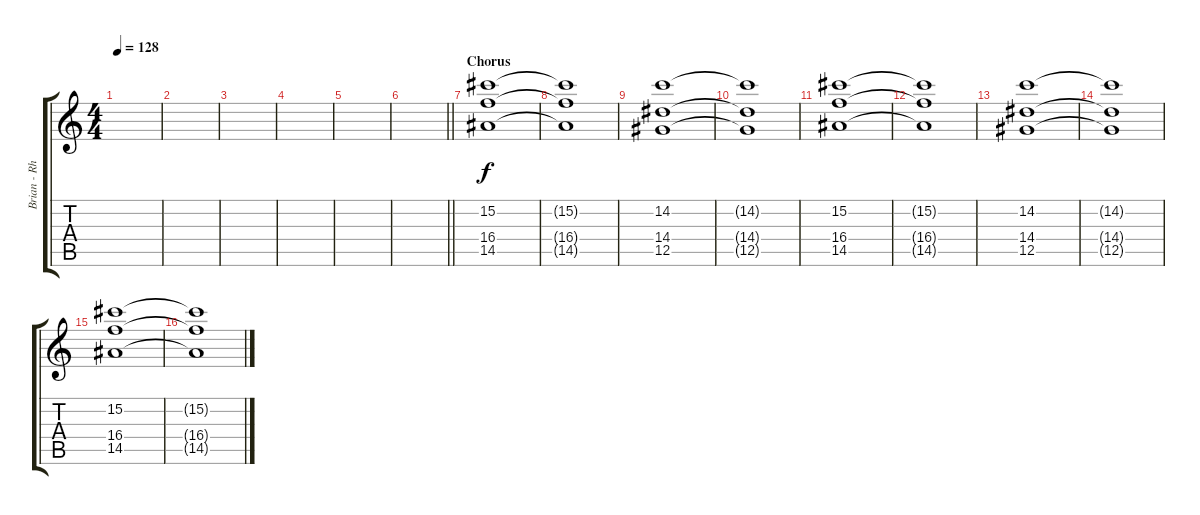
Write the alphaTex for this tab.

\track ("Brian - Rhythm Guitar" "Brian - Rh") {instrument electricguitarclean}
\staff {score tabs}
\tuning (Eb4 Bb3 Gb3 Db3 Ab2 Eb2) {hide}
\ts (4 4)
\tempo 128
\clef g2
\ks c
|
|
|
|
|
\barLineRight lightlight
|
\section ("" "Chorus")
(15.2 16.4 14.5).1 |
(15.2{t} 16.4{t} 14.5{t}).1 |
(14.2 14.4 12.5).1 |
(14.2{t} 14.4{t} 12.5{t}).1 |
(15.2 16.4 14.5).1 |
(15.2{t} 16.4{t} 14.5{t}).1 |
(14.2 14.4 12.5).1 |
(14.2{t} 14.4{t} 12.5{t}).1 |
(15.2 16.4 14.5).1 |
(15.2{t} 16.4{t} 14.5{t}).1
